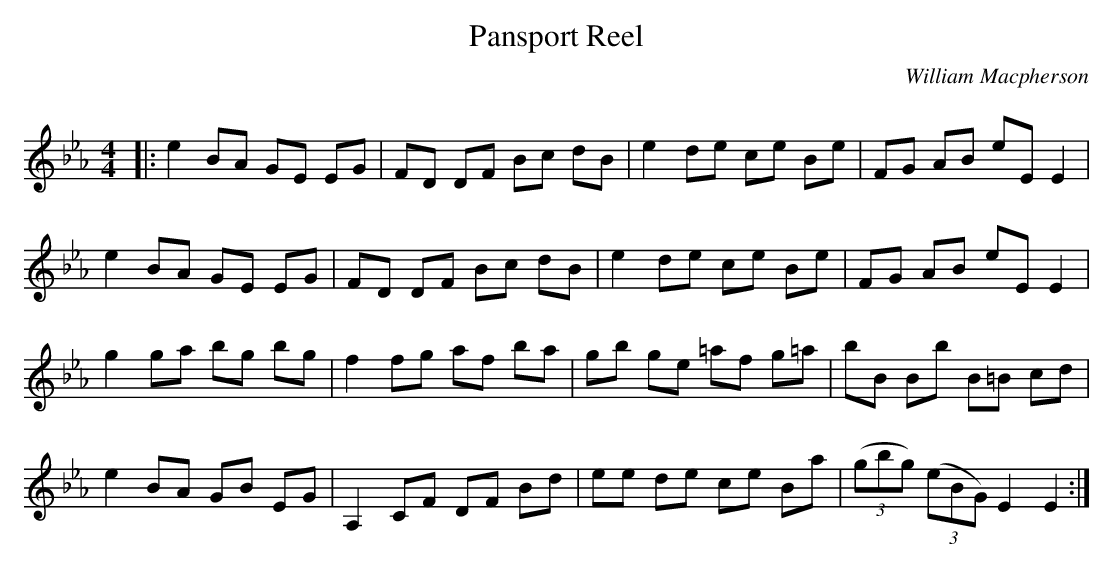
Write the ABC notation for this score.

X:1
T: Pansport Reel
C:William Macpherson
Q: 232
K:Eb
M:4/4
L:1/8
|:e2 BA GE EG|FD DF Bc dB|e2 de ce Be|FG AB eE E2|
e2 BA GE EG|FD DF Bc dB|e2 de ce Be|FG AB eE E2|
g2 ga bg bg|f2 fg af ba|gb ge =af g=a|bB Bb B=B cd|
e2 BA GB EG|A,2 CF DF Bd|ee de ce Ba|((3gbg) ((3eBG) E2 E2:|
